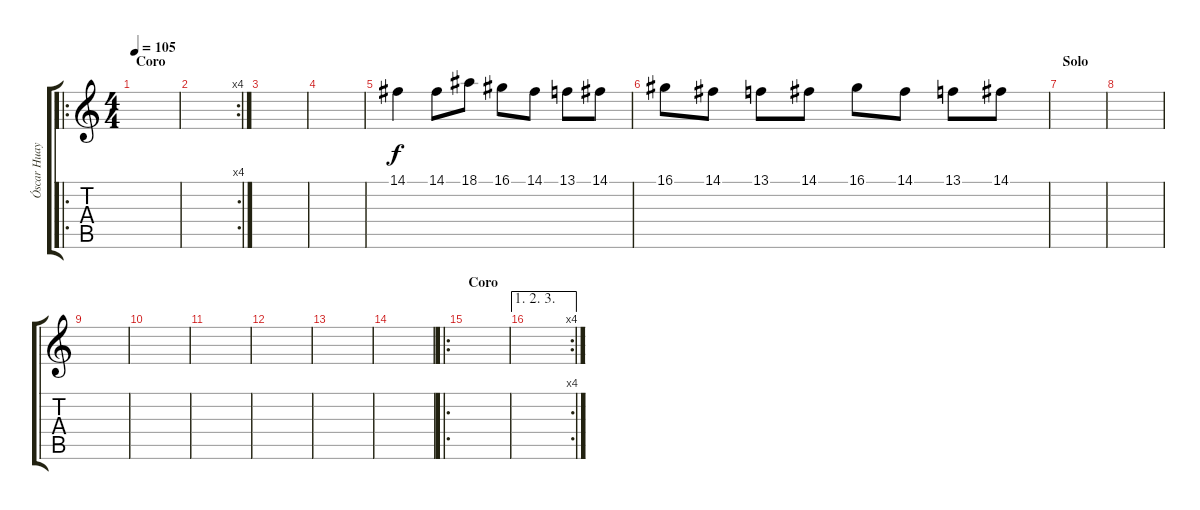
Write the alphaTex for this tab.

\track ("Óscar Huayon (teclados)" "Óscar Huay") {instrument acousticgrandpiano}
\staff {score tabs}
\tuning (E4 B3 G3 D3 A2 E2) {hide}
\ro
\ts (4 4)
\section ("" "Coro")
\tempo 105
\clef g2
\ks c
|
\rc 4
|
|
|
14.1.4 14.1.8 18.1.8 16.1.8 14.1.8 13.1.8 14.1.8 |
16.1.8 14.1.8 13.1.8 14.1.8 16.1.8 14.1.8 13.1.8 14.1.8 |
\section ("" "Solo")
|
|
|
|
|
|
|
|
\ro
\section ("" "Coro")
|
\ae (1 2 3)
\rc 4
